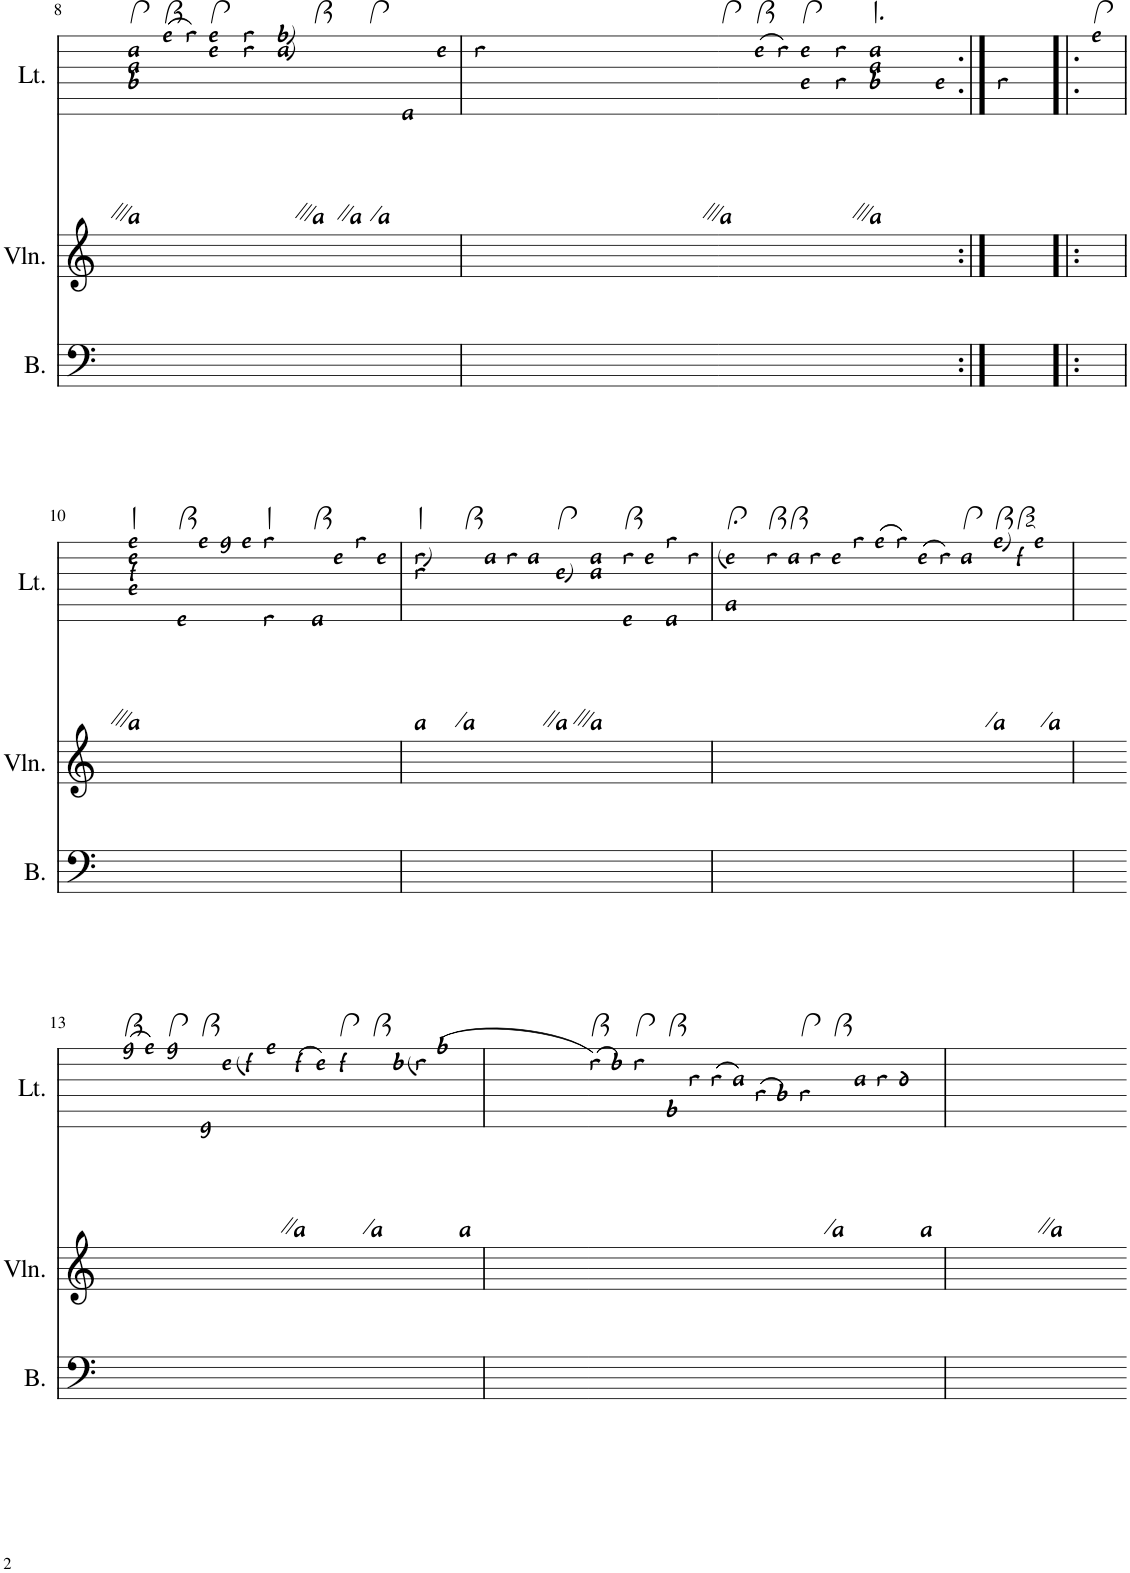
**kern	**kern	**kern
*part3	*part2	*part1
*staff3	*staff2	*staff1
*I"Basso	*I"Violine	*I"Laute
*I'B.	*I'Vln.	*I'Lt.
!!LO:PB:g=z
*clefF4	*clefG2	*
*k[]	*k[]	*k[f#]
*	*	*M4/4
*	*	*met(c)
=8	=8	=8
*	*	*^
*	*	*	*^
1r	1r	8DD 8F# 8A 8dL	1ryy	1...ryy
.	.	(16aL	.	.
.	.	16gJJ)	.	.
.	.	8f# 8aL	.	.
.	.	8e 8gJ	.	.
.	.	8d 8f#L	.	.
.	.	16DDL	.	.
.	.	16EEJJ	.	.
.	.	8FF#L	.	.
.	.	8AAJ	.	.
1..ryy	1..ryy	1..ryy	16f#	.
.	.	.	16e	.
.	.	.	4r	.
.	.	.	2r	.
.	.	.	2..ryy	16r
.	.	.	.	16r
.	.	.	.	4r
.	.	.	.	2r
*	*	*	*v	*v
=9	=9	=9	=9
1r	1r	8DD	2..ryy
.	.	(16f#	.
.	.	16e)	.
.	.	8A 8f#	.
.	.	8G 8e	.
.	.	4.DD 4.F# 4.A 4.d	.
.	.	2.ryy	16A
.	.	.	16G
2ryy	2ryy	.	8r
.	.	.	2r
8ryy	8ryy	.	.
*	*	*v	*v
=9X1:|!|:	=9X1:|!|:	=9X1:|!|:
1r	1r	8a
.	.	2..ryy
!!LO:LB:g=z
=10	=10	=10
1r	1r	4DD 4A 4d 4f# 4a
.	.	16C#
.	.	16a
.	.	16b
.	.	16a
.	.	4BB 4g
.	.	16AA
.	.	16f#
.	.	16g
.	.	16f#
=11	=11	=11
1r	1r	4GG 4B 4e
.	.	16FF#
.	.	16d
.	.	16e
.	.	16d
.	.	8EE 8c#
.	.	8DD 8A 8d
.	.	16C# 16e
.	.	16f#
.	.	16AA 16g
.	.	16e
=12	=12	=12
*	*	*^
1r	1r	8.D 8.f#	1ryy
.	.	16e	.
.	.	16d	.
.	.	16e	.
.	.	16f#	.
.	.	16g	.
.	.	(16a	.
.	.	16g)	.
.	.	(16f#	.
.	.	16e)	.
.	.	8d	.
.	.	16FF# 16a	.
.	.	32g	.
.	.	(32a	.
2ryy	2ryy	2ryy	16FF#
.	.	.	16r
.	.	.	8r
.	.	.	4r
!!LO:LB:g=z	!!
=13	=13	=13	=13
1r	1r	(16b)	1ryy
.	.	16a)	.
.	.	8b	.
.	.	16E-	.
.	.	16f#	.
.	.	16g	.
.	.	16a	.
.	.	(16EE 16g	.
.	.	16f#)	.
.	.	8g	.
.	.	16FF#	.
.	.	16e-	.
.	.	16e	.
.	.	(16f#	.
1ryy	1ryy	1ryy	16GG
.	.	.	16r
.	.	.	8r
.	.	.	4r
.	.	.	2r
=14	=14	=14	=14
1r	1r	(16e)	1ryy
.	.	16e-)	.
.	.	8e	.
.	.	16E-	.
.	.	16B	.
.	.	(16B	.
.	.	16A)	.
.	.	(16G	.
.	.	16F#)	.
.	.	8G	.
.	.	16FF#	.
.	.	16A	.
.	.	16B	.
.	.	16c	.
1ryy	1ryy	1ryy	16GG
.	.	.	16r
.	.	.	8r
.	.	.	4r
.	.	.	16EE
.	.	.	16r
.	.	.	8r
.	.	.	4r
*	*	*v	*v
=	=	=
*-	*-	*-
